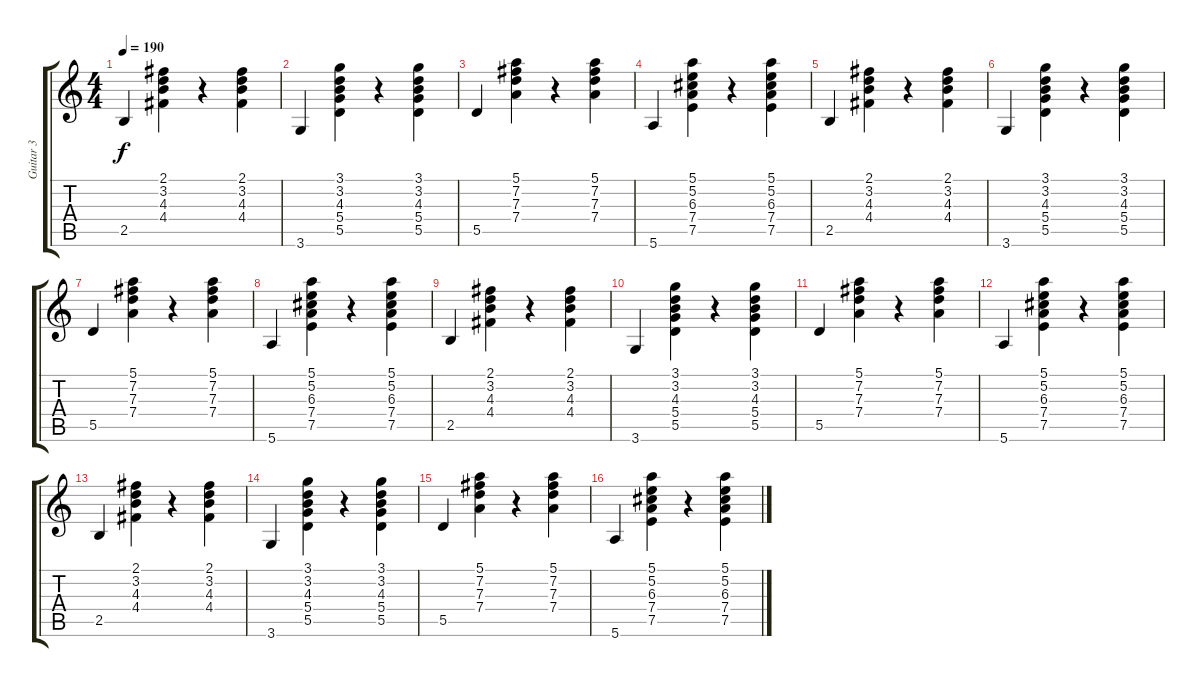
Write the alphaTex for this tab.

\track ("Guitar 3" "Guitar 3") {instrument acousticguitarnylon}
\staff {score tabs}
\tuning (E4 B3 G3 D3 A2 E2) {hide}
\ts (4 4)
\tempo 190
\clef g2
\ks c
2.5.4{dy f} (2.1 3.2 4.3 4.4).4 r.4 (2.1 3.2 4.3 4.4).4 |
3.6.4 (3.1 3.2 4.3 5.4 5.5).4 r.4 (3.1 3.2 4.3 5.4 5.5).4 |
5.5.4 (5.1 7.2 7.3 7.4).4 r.4 (5.1 7.2 7.3 7.4).4 |
5.6.4 (5.1 5.2 6.3 7.4 7.5).4 r.4 (5.1 5.2 6.3 7.4 7.5).4 |
2.5.4 (2.1 3.2 4.3 4.4).4 r.4 (2.1 3.2 4.3 4.4).4 |
3.6.4 (3.1 3.2 4.3 5.4 5.5).4 r.4 (3.1 3.2 4.3 5.4 5.5).4 |
5.5.4 (5.1 7.2 7.3 7.4).4 r.4 (5.1 7.2 7.3 7.4).4 |
5.6.4 (5.1 5.2 6.3 7.4 7.5).4 r.4 (5.1 5.2 6.3 7.4 7.5).4 |
2.5.4 (2.1 3.2 4.3 4.4).4 r.4 (2.1 3.2 4.3 4.4).4 |
3.6.4 (3.1 3.2 4.3 5.4 5.5).4 r.4 (3.1 3.2 4.3 5.4 5.5).4 |
5.5.4 (5.1 7.2 7.3 7.4).4 r.4 (5.1 7.2 7.3 7.4).4 |
5.6.4 (5.1 5.2 6.3 7.4 7.5).4 r.4 (5.1 5.2 6.3 7.4 7.5).4 |
2.5.4 (2.1 3.2 4.3 4.4).4 r.4 (2.1 3.2 4.3 4.4).4 |
3.6.4 (3.1 3.2 4.3 5.4 5.5).4 r.4 (3.1 3.2 4.3 5.4 5.5).4 |
5.5.4 (5.1 7.2 7.3 7.4).4 r.4 (5.1 7.2 7.3 7.4).4 |
5.6.4 (5.1 5.2 6.3 7.4 7.5).4 r.4 (5.1 5.2 6.3 7.4 7.5).4
